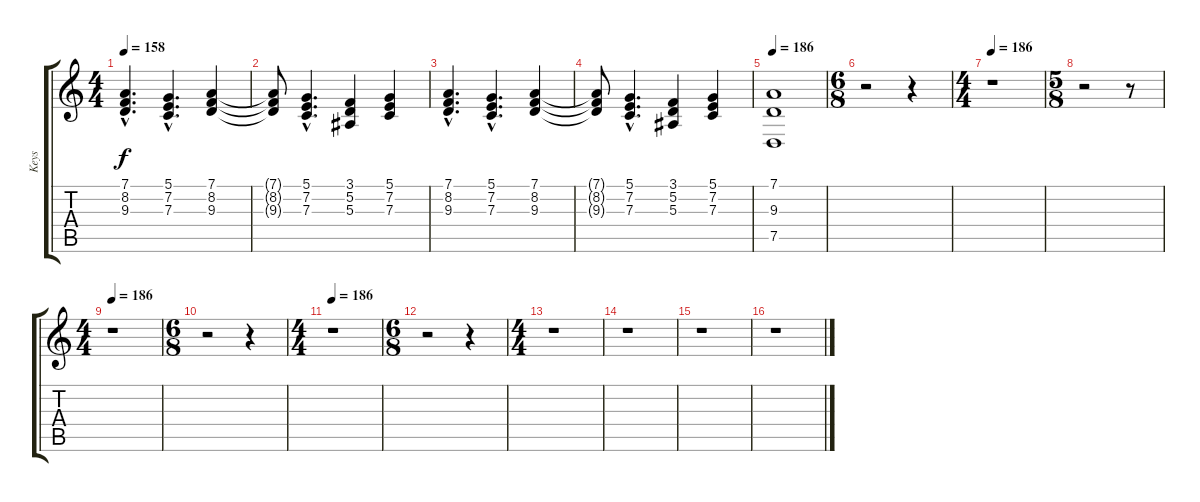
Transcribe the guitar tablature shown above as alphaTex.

\track ("Keys" "Keys") {instrument stringensemble1}
\staff {score tabs}
\tuning (D4 A3 F3 C3 G2 D2) {hide}
\ts (4 4)
\tempo 158
\clef g2
\ks c
(7.1{hac} 8.2{hac} 9.3{hac}).4{d dy f instrument stringensemble1} (5.1{hac} 7.2{hac} 7.3{hac}).4{d} (7.1 8.2 9.3).4 |
(7.1{t} 8.2{t} 9.3{t}).8 (5.1{hac} 7.2{hac} 7.3{hac}).4{d} (3.1 5.2 5.3).4 (5.1 7.2 7.3).4 |
(7.1{hac} 8.2{hac} 9.3{hac}).4{d} (5.1{hac} 7.2{hac} 7.3{hac}).4{d} (7.1 8.2 9.3).4 |
(7.1{t} 8.2{t} 9.3{t}).8 (5.1{hac} 7.2{hac} 7.3{hac}).4{d} (3.1 5.2 5.3).4 (5.1 7.2 7.3).4 |
\tempo 186
(7.1 9.3 7.5).1 |
\ts (6 8)
r.2 r.4 |
\ts (4 4)
\tempo 186
r.1 |
\ts (5 8)
r.2 r.8 |
\ts (4 4)
\tempo 186
r.1 |
\ts (6 8)
r.2 r.4 |
\ts (4 4)
\tempo 186
r.1 |
\ts (6 8)
r.2 r.4 |
\ts (4 4)
r.1 |
r.1 |
r.1 |
r.1
